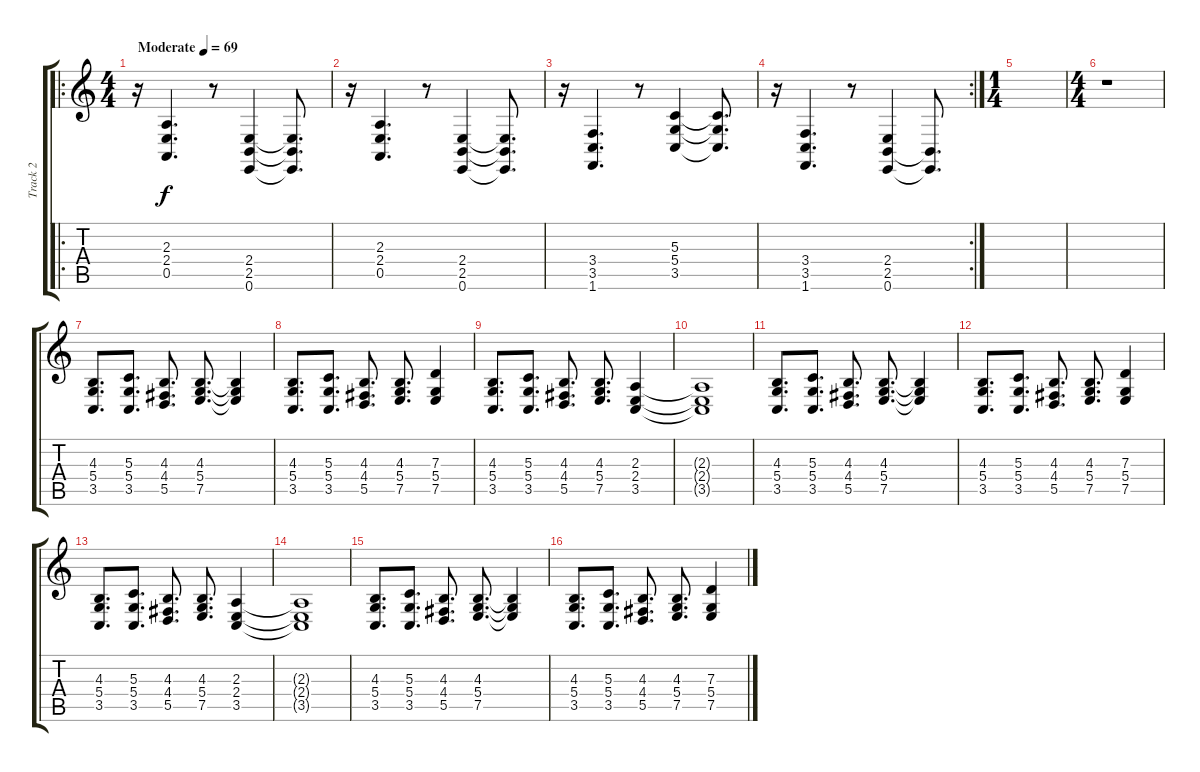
\track ("Track 2" "Track 2") {instrument acousticgrandpiano}
\staff {score tabs}
\tuning (E4 B3 G3 D3 A2 E2) {hide}
\ro
\ts (4 4)
\tempo (69 "Moderate")
\clef g2
\ks c
r.16{dy f instrument acousticgrandpiano} (2.3 2.4 0.5).4{d} r.8 (2.4 2.5 0.6).4 (2.4{t} 2.5{t} 0.6{t}).8{d} |
r.16 (2.3 2.4 0.5).4{d} r.8 (2.4 2.5 0.6).4 (2.4{t} 2.5{t} 0.6{t}).8{d} |
r.16 (3.4 3.5 1.6).4{d} r.8 (5.3 5.4 3.5).4 (5.3{t} 5.4{t} 3.5{t}).8{d} |
\rc 2
r.16 (3.4 3.5 1.6).4{d} r.8 (2.4 2.5 0.6).4 (2.5{t} 0.6{t}).8{d} |
\ts (1 4)
|
\ts (4 4)
r.1 |
(4.3 5.4 3.5).8{d} (5.3 5.4 3.5).8{d} (4.3 4.4 5.5).8{d} (4.3 5.4 7.5).8{d} (4.3{t} 5.4{t} 7.5{t}).4 |
(4.3 5.4 3.5).8{d} (5.3 5.4 3.5).8{d} (4.3 4.4 5.5).8{d} (4.3 5.4 7.5).8{d} (7.3 5.4 7.5).4 |
(4.3 5.4 3.5).8{d} (5.3 5.4 3.5).8{d} (4.3 4.4 5.5).8{d} (4.3 5.4 7.5).8{d} (2.3 2.4 3.5).4 |
(2.3{t} 2.4{t} 3.5{t}).1 |
(4.3 5.4 3.5).8{d} (5.3 5.4 3.5).8{d} (4.3 4.4 5.5).8{d} (4.3 5.4 7.5).8{d} (4.3{t} 5.4{t} 7.5{t}).4 |
(4.3 5.4 3.5).8{d} (5.3 5.4 3.5).8{d} (4.3 4.4 5.5).8{d} (4.3 5.4 7.5).8{d} (7.3 5.4 7.5).4 |
(4.3 5.4 3.5).8{d} (5.3 5.4 3.5).8{d} (4.3 4.4 5.5).8{d} (4.3 5.4 7.5).8{d} (2.3 2.4 3.5).4 |
(2.3{t} 2.4{t} 3.5{t}).1 |
(4.3 5.4 3.5).8{d instrument distortionguitar} (5.3 5.4 3.5).8{d} (4.3 4.4 5.5).8{d} (4.3 5.4 7.5).8{d} (4.3{t} 5.4{t} 7.5{t}).4 |
(4.3 5.4 3.5).8{d} (5.3 5.4 3.5).8{d} (4.3 4.4 5.5).8{d} (4.3 5.4 7.5).8{d} (7.3 5.4 7.5).4
